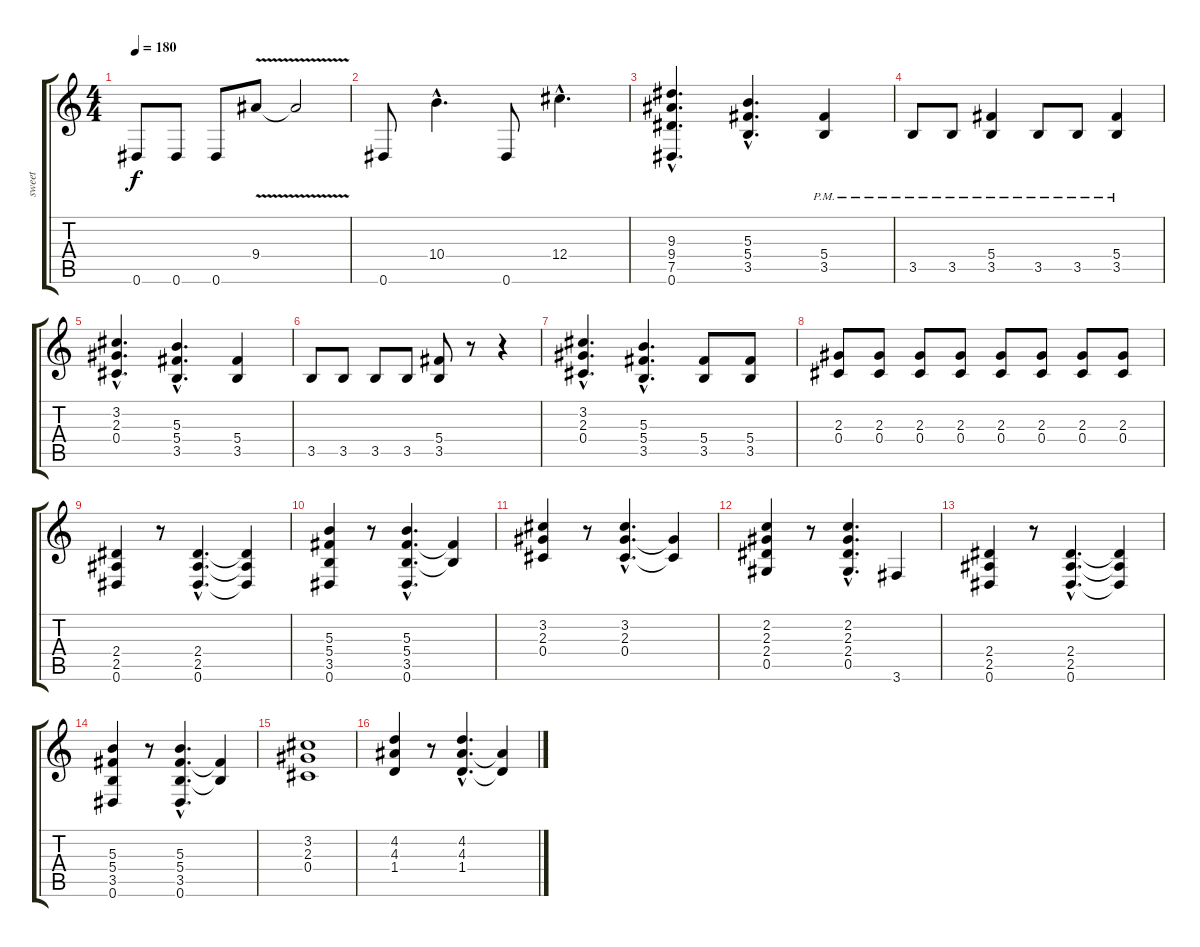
\track ("sweet" "sweet") {instrument distortionguitar}
\staff {score tabs}
\tuning (Eb4 Bb3 Gb3 Db3 Ab2 Eb2) {hide}
\ts (4 4)
\tempo 180
\clef g2
\ks c
0.6.8{dy f} 0.6.8 0.6.8 9.4{v}.8 9.4{t}.2 |
0.6.8 10.4{hac}.4{d} 0.6.8 12.4{hac}.4{d} |
(9.3{hac} 9.4{hac} 7.5{hac} 0.6{hac}).4{d} (5.3{hac} 5.4{hac} 3.5{hac}).4{d} (5.4 3.5{pm}).4 |
3.5{pm}.8 3.5{pm}.8 (5.4 3.5{pm}).4 3.5{pm}.8 3.5{pm}.8 (5.4 3.5{pm}).4 |
(3.2{hac} 2.3{hac} 0.4{hac}).4{d} (5.3{hac} 5.4{hac} 3.5{hac}).4{d} (5.4 3.5).4 |
3.5.8 3.5.8 3.5.8 3.5.8 (5.4 3.5).8 r.8 r.4 |
(3.2{hac} 2.3{hac} 0.4{hac}).4{d} (5.3{hac} 5.4{hac} 3.5{hac}).4{d} (5.4 3.5).8 (5.4 3.5).8 |
(2.3 0.4).8 (2.3 0.4).8 (2.3 0.4).8 (2.3 0.4).8 (2.3 0.4).8 (2.3 0.4).8 (2.3 0.4).8 (2.3 0.4).8 |
(2.4 2.5 0.6).4 r.8 (2.4{hac} 2.5{hac} 0.6{hac}).4{d} (2.4{t} 2.5{t} 0.6{t}).4 |
(5.3 5.4 3.5 0.6).4 r.8 (5.3{hac} 5.4{hac} 3.5{hac} 0.6{hac}).4{d} (5.4{t} 3.5{t}).4 |
(3.2 2.3 0.4).4 r.8 (3.2{hac} 2.3{hac} 0.4{hac}).4{d} (2.3{t} 0.4{t}).4 |
(2.2 2.3 2.4 0.5).4 r.8 (2.2{hac} 2.3{hac} 2.4{hac} 0.5{hac}).4{d} 3.6.4 |
(2.4 2.5 0.6).4 r.8 (2.4{hac} 2.5{hac} 0.6{hac}).4{d} (2.4{t} 2.5{t} 0.6{t}).4 |
(5.3 5.4 3.5 0.6).4 r.8 (5.3{hac} 5.4{hac} 3.5{hac} 0.6{hac}).4{d} (5.4{t} 3.5{t}).4 |
(3.2 2.3 0.4).1 |
(4.2 4.3 1.4).4 r.8 (4.2{hac} 4.3{hac} 1.4{hac}).4{d} (4.3{t} 1.4{t}).4
